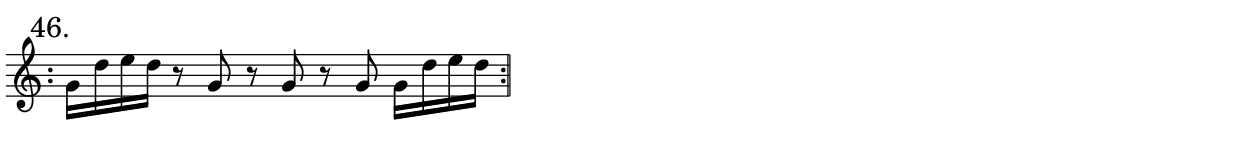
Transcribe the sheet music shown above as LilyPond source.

\version "2.19.80"


phrase = \relative c'' {

  \mark "46." 
  \cadenzaOn
  g16[ d' e d] r8 g, r g r g g16[ d' e d]
}

\score {
  \midi { }
  \defineBarLine ":" #'("" ":" "")
  \new Staff = "phrase" {
    \bar ":"
    \phrase
    \set Score.repeatCommands = #'(end-repeat)
  }
  \layout {
    \context { \Staff
      \remove Time_signature_engraver
      \override BarLine.hair-thickness = #-1
      \override BarLine.thick-thickness = #-1
    }
  }
}
\header { tagline = "" }
\paper {
  top-margin = 1
  bottom-margin = 1
  left-margin = 1
  right-margin = 1
  indent = 0
}

